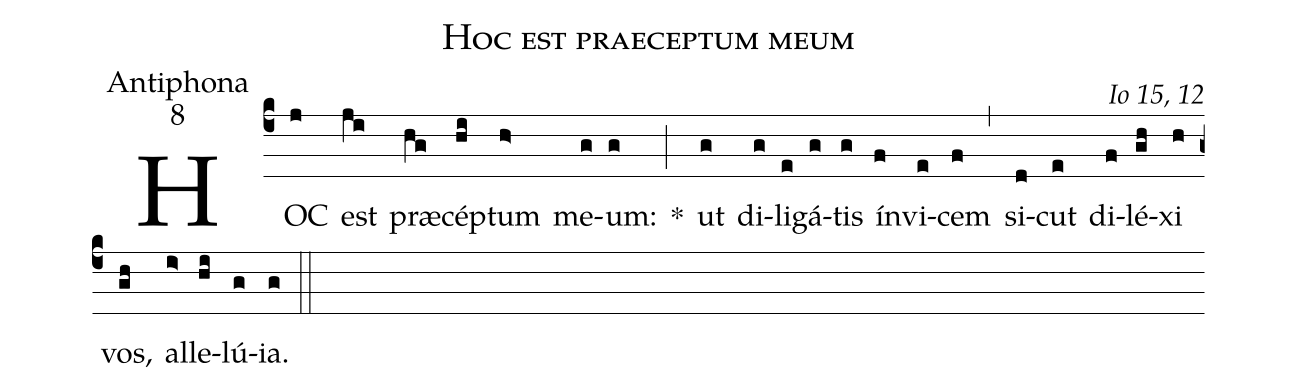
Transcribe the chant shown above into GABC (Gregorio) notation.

name:Hoc est praeceptum meum;
office-part:Antiphona;
mode:8;
commentary:Io 15, 12;
%%
(c4) HOC(j) est(ji) pr<sp>ae</sp>(hg)cép(hi)tum(h>) me(g)um:(g) *(;) ut(g) di(g)li(e)gá(g)tis(g) ín(f)vi(e)cem(f) (,) si(d)cut(e) di(f)lé(gh)xi(h) vos,(gh) al(i>)le(hi)lú(g)ia.(g) (::)
